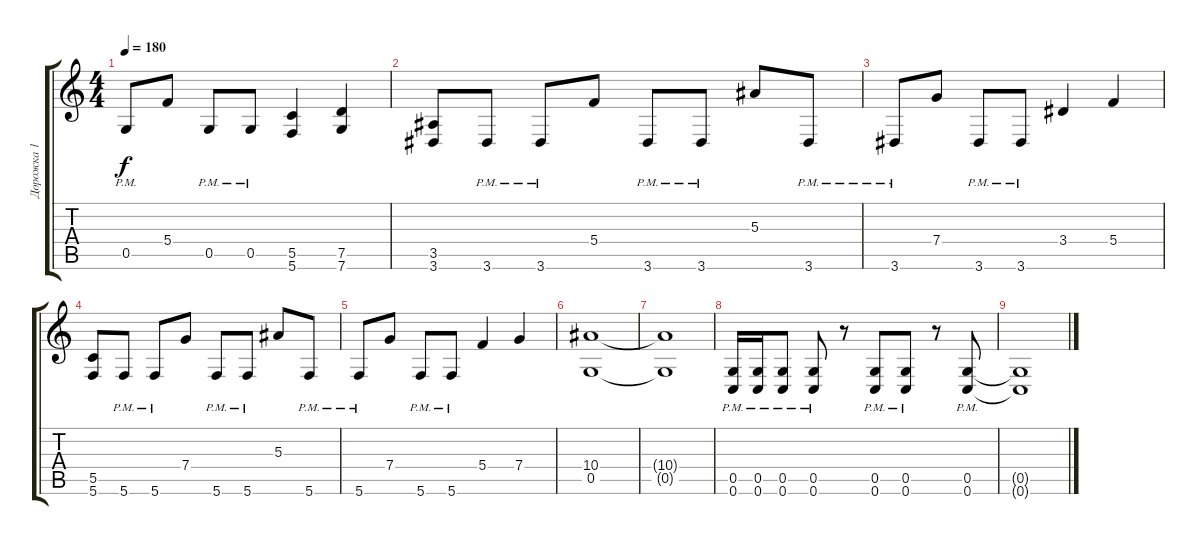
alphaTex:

\track ("Дорожка 1" "Дорожка 1") {instrument distortionguitar}
\staff {score tabs}
\tuning (D4 A3 F3 C3 G2 C2) {hide}
\ts (4 4)
\tempo 180
\clef g2
\ks c
0.5{pm}.8{dy f} 5.4.8 0.5{pm}.8 0.5{pm}.8 (5.5 5.6).4 (7.5 7.6).4 |
(3.5 3.6).8 3.6{pm}.8 3.6{pm}.8 5.4.8 3.6{pm}.8 3.6{pm}.8 5.3.8 3.6{pm}.8 |
3.6{pm}.8 7.4.8 3.6{pm}.8 3.6{pm}.8 3.4.4 5.4.4 |
(5.5 5.6).8 5.6{pm}.8 5.6{pm}.8 7.4.8 5.6{pm}.8 5.6{pm}.8 5.3.8 5.6{pm}.8 |
5.6{pm}.8 7.4.8 5.6{pm}.8 5.6{pm}.8 5.4.4 7.4.4 |
(10.4 0.5).1 |
(10.4{t} 0.5{t}).1 |
(0.5{pm} 0.6{pm}).16 (0.5{pm} 0.6{pm}).16 (0.5{pm} 0.6{pm}).8 (0.5{pm} 0.6{pm}).8 r.8 (0.5{pm} 0.6{pm}).8 (0.5{pm} 0.6{pm}).8 r.8 (0.5{pm} 0.6{pm}).8 |
(0.5{t} 0.6{t}).1
